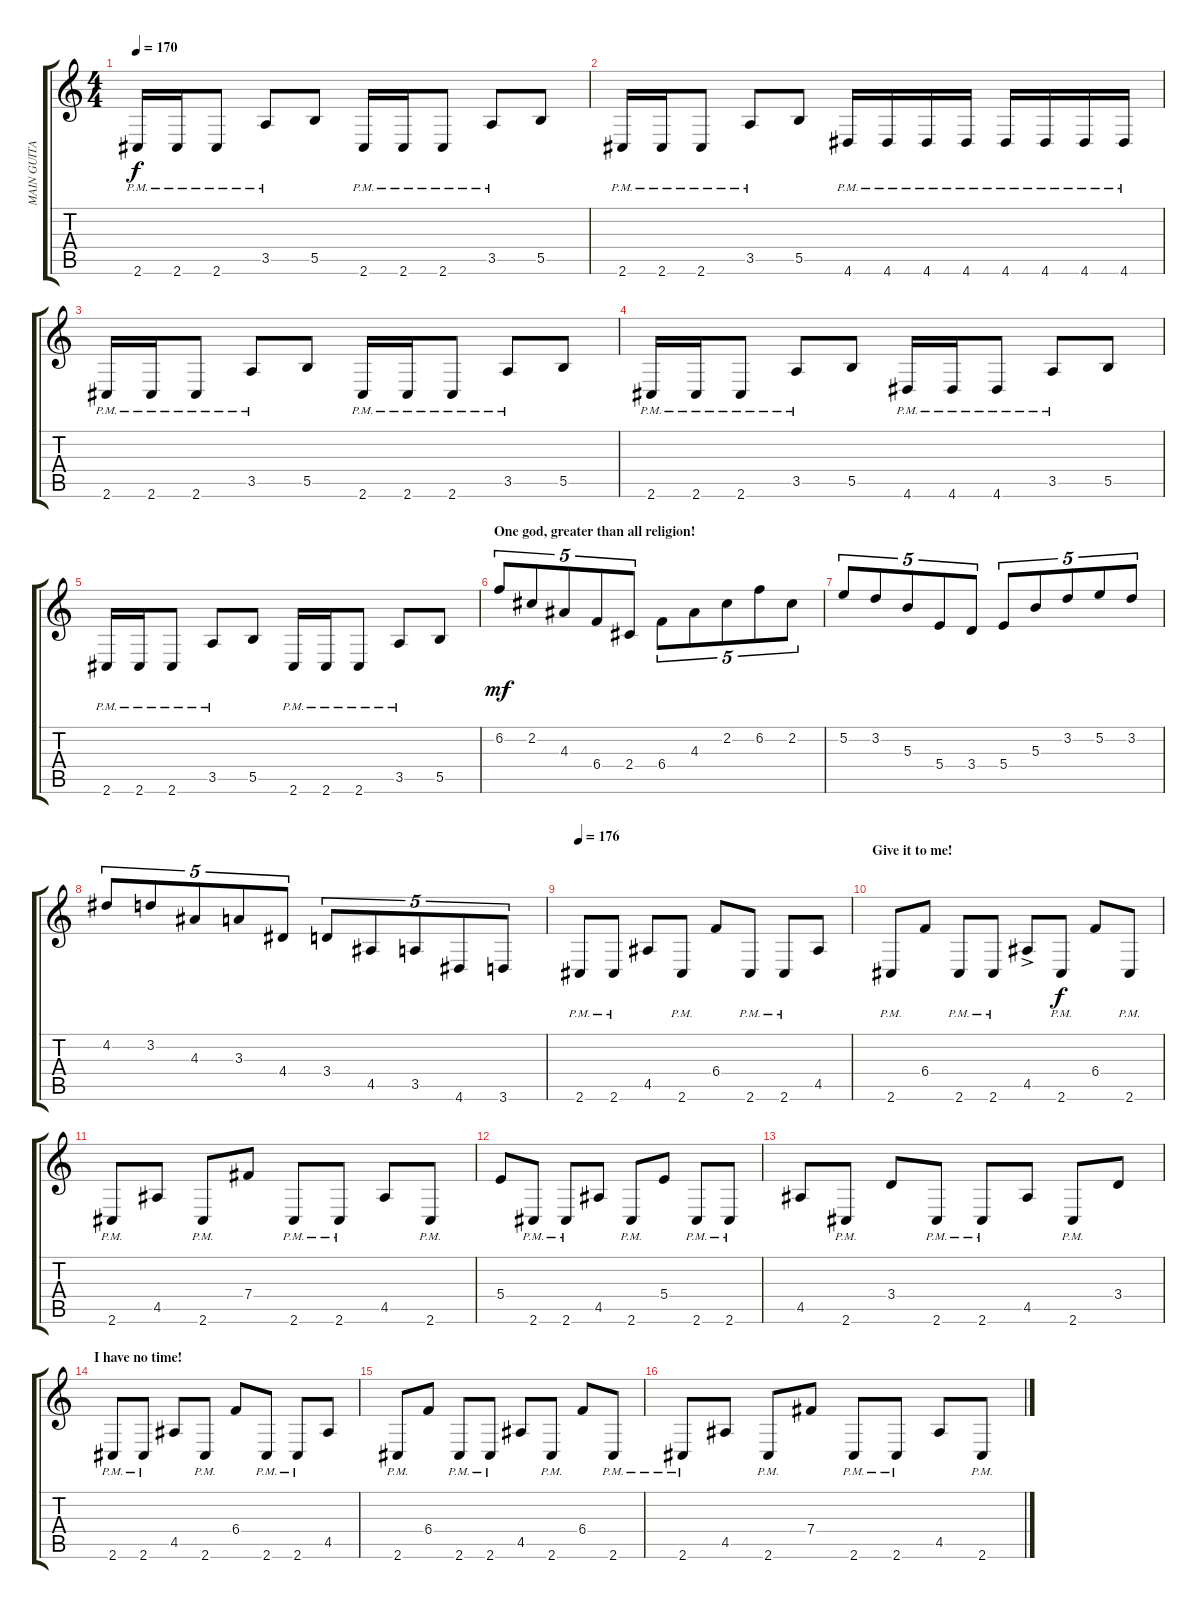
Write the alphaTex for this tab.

\track ("MAIN GUITAR" "MAIN GUITA") {instrument distortionguitar}
\staff {score tabs}
\tuning (Eb4 B3 Gb3 B2 Gb2 B1) {hide}
\ts (4 4)
\tempo 170
\clef g2
\ks c
2.6{pm}.16{dy f} 2.6{pm}.16 2.6{pm}.8 3.5{pm}.8 5.5.8 2.6{pm}.16 2.6{pm}.16 2.6{pm}.8 3.5{pm}.8 5.5.8 |
2.6{pm}.16 2.6{pm}.16 2.6{pm}.8 3.5{pm}.8 5.5.8 4.6{pm}.16 4.6{pm}.16 4.6{pm}.16 4.6{pm}.16 4.6{pm}.16 4.6{pm}.16 4.6{pm}.16 4.6{pm}.16 |
2.6{pm}.16 2.6{pm}.16 2.6{pm}.8 3.5{pm}.8 5.5.8 2.6{pm}.16 2.6{pm}.16 2.6{pm}.8 3.5{pm}.8 5.5.8 |
2.6{pm}.16 2.6{pm}.16 2.6{pm}.8 3.5{pm}.8 5.5.8 4.6{pm}.16 4.6{pm}.16 4.6{pm}.8 3.5{pm}.8 5.5.8 |
2.6{pm}.16 2.6{pm}.16 2.6{pm}.8 3.5{pm}.8 5.5.8 2.6{pm}.16 2.6{pm}.16 2.6{pm}.8 3.5{pm}.8 5.5.8 |
\section ("" "One god, greater than all religion!")
6.2.8{tu (5 4) dy mf} 2.2.8{tu (5 4)} 4.3.8{tu (5 4)} 6.4.8{tu (5 4)} 2.4.8{tu (5 4)} 6.4.8{tu (5 4)} 4.3.8{tu (5 4)} 2.2.8{tu (5 4)} 6.2.8{tu (5 4)} 2.2.8{tu (5 4)} |
5.2.8{tu (5 4)} 3.2.8{tu (5 4)} 5.3.8{tu (5 4)} 5.4.8{tu (5 4)} 3.4.8{tu (5 4)} 5.4.8{tu (5 4)} 5.3.8{tu (5 4)} 3.2.8{tu (5 4)} 5.2.8{tu (5 4)} 3.2.8{tu (5 4)} |
4.2.8{tu (5 4)} 3.2.8{tu (5 4)} 4.3.8{tu (5 4)} 3.3.8{tu (5 4)} 4.4.8{tu (5 4)} 3.4.8{tu (5 4)} 4.5.8{tu (5 4)} 3.5.8{tu (5 4)} 4.6.8{tu (5 4)} 3.6.8{tu (5 4)} |
\tempo 176
2.6{pm}.8 2.6{pm}.8 4.5.8 2.6{pm}.8 6.4.8 2.6{pm}.8 2.6{pm}.8 4.5.8 |
\section ("" "Give it to me!")
2.6{pm}.8 6.4.8 2.6{pm}.8 2.6{pm}.8 4.5{ac}.8 2.6{pm}.8{dy f} 6.4.8 2.6{pm}.8 |
2.6{pm}.8 4.5.8 2.6{pm}.8 7.4.8 2.6{pm}.8 2.6{pm}.8 4.5.8 2.6{pm}.8 |
5.4.8 2.6{pm}.8 2.6{pm}.8 4.5.8 2.6{pm}.8 5.4.8 2.6{pm}.8 2.6{pm}.8 |
4.5.8 2.6{pm}.8 3.4.8 2.6{pm}.8 2.6{pm}.8 4.5.8 2.6{pm}.8 3.4.8 |
\section ("" "I have no time!")
2.6{pm}.8 2.6{pm}.8 4.5.8 2.6{pm}.8 6.4.8 2.6{pm}.8 2.6{pm}.8 4.5.8 |
2.6{pm}.8 6.4.8 2.6{pm}.8 2.6{pm}.8 4.5.8 2.6{pm}.8 6.4.8 2.6{pm}.8 |
2.6{pm}.8 4.5.8 2.6{pm}.8 7.4.8 2.6{pm}.8 2.6{pm}.8 4.5.8 2.6{pm}.8
